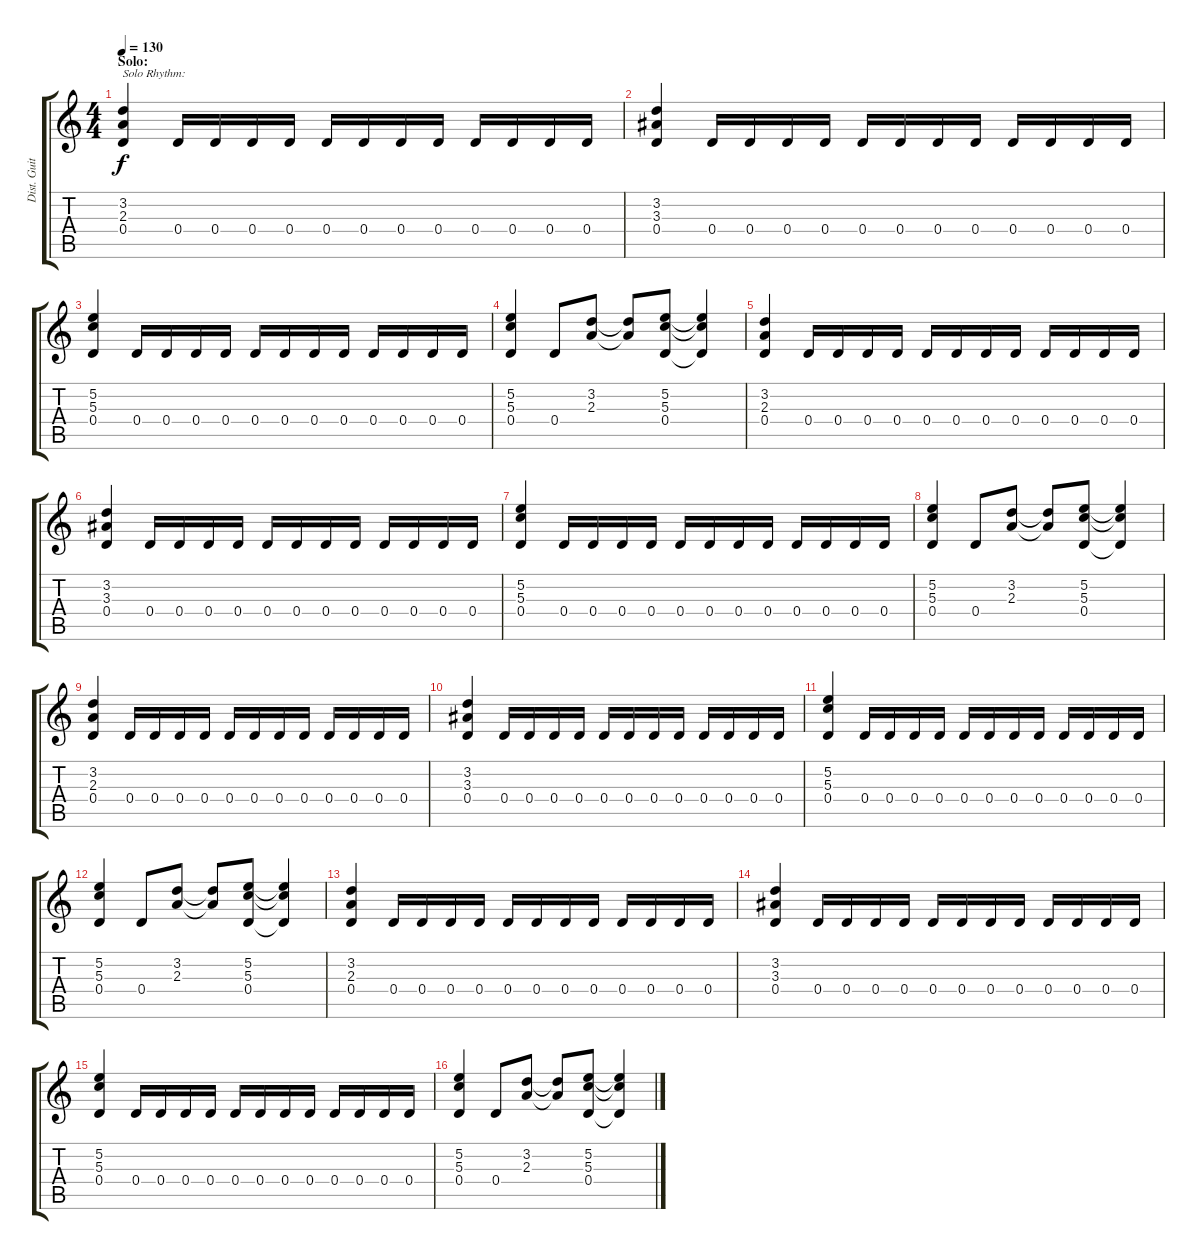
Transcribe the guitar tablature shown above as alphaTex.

\track ("Dist. Guitar 1" "Dist. Guit") {instrument distortionguitar}
\staff {score tabs}
\tuning (E4 B3 G3 D3 A2 E2) {hide}
\ts (4 4)
\section ("" "Solo:")
\tempo 130
\clef g2
\ks c
(3.2 2.3 0.4).4{txt "Solo Rhythm:" dy f} 0.4.16 0.4.16 0.4.16 0.4.16 0.4.16 0.4.16 0.4.16 0.4.16 0.4.16 0.4.16 0.4.16 0.4.16 |
(3.2 3.3 0.4).4 0.4.16 0.4.16 0.4.16 0.4.16 0.4.16 0.4.16 0.4.16 0.4.16 0.4.16 0.4.16 0.4.16 0.4.16 |
(5.2 5.3 0.4).4 0.4.16 0.4.16 0.4.16 0.4.16 0.4.16 0.4.16 0.4.16 0.4.16 0.4.16 0.4.16 0.4.16 0.4.16 |
(5.2 5.3 0.4).4 0.4.8 (3.2 2.3).8 (3.2{t} 2.3{t}).8 (5.2 5.3 0.4).8 (5.2{t} 5.3{t} 0.4{t}).4 |
(3.2 2.3 0.4).4 0.4.16 0.4.16 0.4.16 0.4.16 0.4.16 0.4.16 0.4.16 0.4.16 0.4.16 0.4.16 0.4.16 0.4.16 |
(3.2 3.3 0.4).4 0.4.16 0.4.16 0.4.16 0.4.16 0.4.16 0.4.16 0.4.16 0.4.16 0.4.16 0.4.16 0.4.16 0.4.16 |
(5.2 5.3 0.4).4 0.4.16 0.4.16 0.4.16 0.4.16 0.4.16 0.4.16 0.4.16 0.4.16 0.4.16 0.4.16 0.4.16 0.4.16 |
(5.2 5.3 0.4).4 0.4.8 (3.2 2.3).8 (3.2{t} 2.3{t}).8 (5.2 5.3 0.4).8 (5.2{t} 5.3{t} 0.4{t}).4 |
(3.2 2.3 0.4).4 0.4.16 0.4.16 0.4.16 0.4.16 0.4.16 0.4.16 0.4.16 0.4.16 0.4.16 0.4.16 0.4.16 0.4.16 |
(3.2 3.3 0.4).4 0.4.16 0.4.16 0.4.16 0.4.16 0.4.16 0.4.16 0.4.16 0.4.16 0.4.16 0.4.16 0.4.16 0.4.16 |
(5.2 5.3 0.4).4 0.4.16 0.4.16 0.4.16 0.4.16 0.4.16 0.4.16 0.4.16 0.4.16 0.4.16 0.4.16 0.4.16 0.4.16 |
(5.2 5.3 0.4).4 0.4.8 (3.2 2.3).8 (3.2{t} 2.3{t}).8 (5.2 5.3 0.4).8 (5.2{t} 5.3{t} 0.4{t}).4 |
(3.2 2.3 0.4).4 0.4.16 0.4.16 0.4.16 0.4.16 0.4.16 0.4.16 0.4.16 0.4.16 0.4.16 0.4.16 0.4.16 0.4.16 |
(3.2 3.3 0.4).4 0.4.16 0.4.16 0.4.16 0.4.16 0.4.16 0.4.16 0.4.16 0.4.16 0.4.16 0.4.16 0.4.16 0.4.16 |
(5.2 5.3 0.4).4 0.4.16 0.4.16 0.4.16 0.4.16 0.4.16 0.4.16 0.4.16 0.4.16 0.4.16 0.4.16 0.4.16 0.4.16 |
(5.2 5.3 0.4).4 0.4.8 (3.2 2.3).8 (3.2{t} 2.3{t}).8 (5.2 5.3 0.4).8 (5.2{t} 5.3{t} 0.4{t}).4
